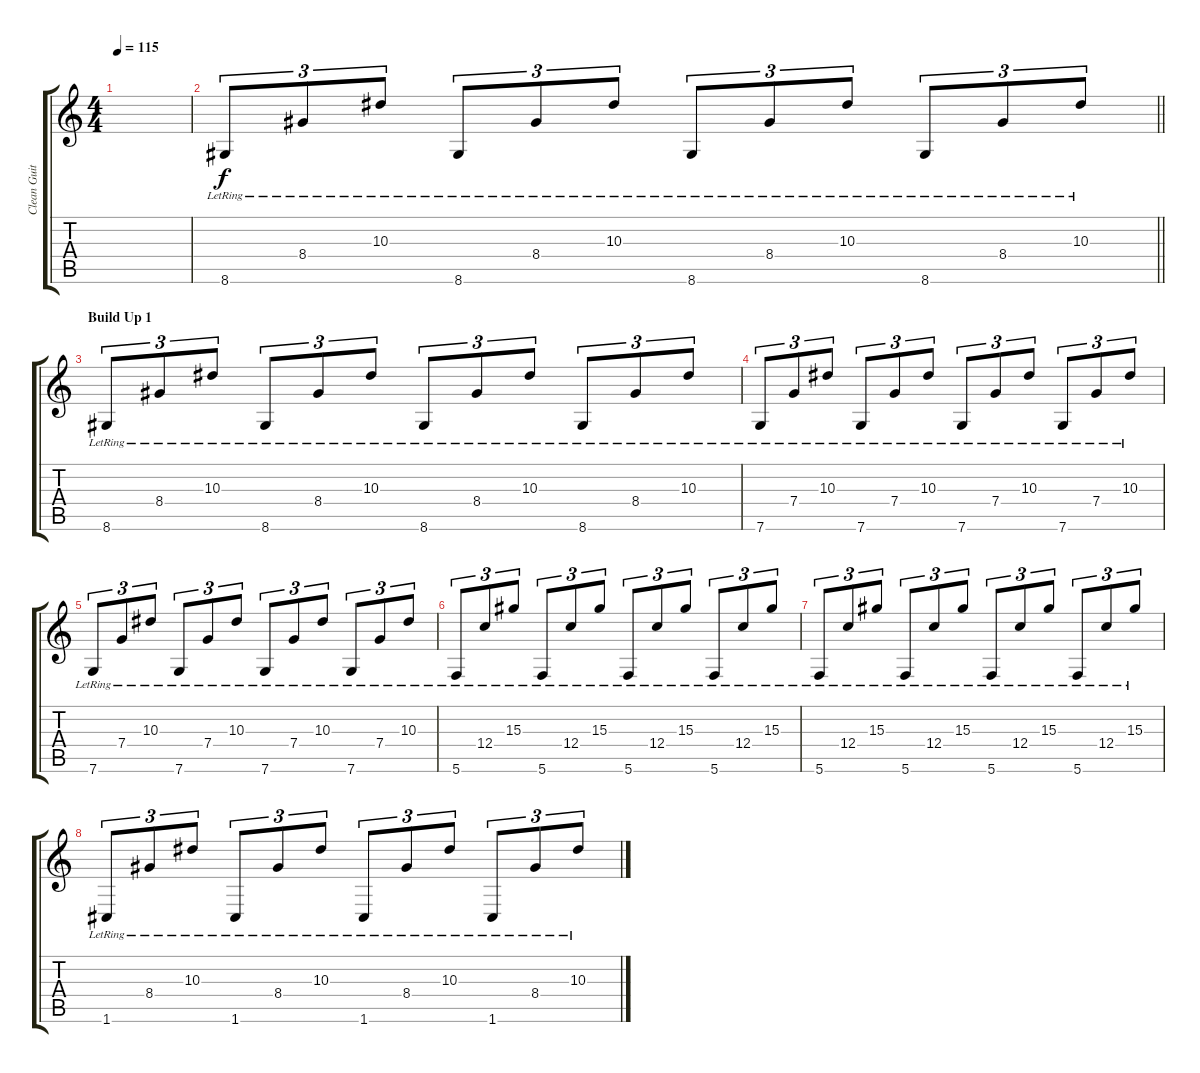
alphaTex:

\track ("Clean Guitar" "Clean Guit") {instrument electricguitarjazz}
\staff {score tabs}
\tuning (D4 A3 F3 C3 G2 C2) {hide}
\ts (4 4)
\tempo 115
\clef g2
\ks c
|
\barLineRight lightlight
8.6{lr}.8{tu (3 2)} 8.4{lr}.8{tu (3 2)} 10.3{lr}.8{tu (3 2)} 8.6{lr}.8{tu (3 2)} 8.4{lr}.8{tu (3 2)} 10.3{lr}.8{tu (3 2)} 8.6{lr}.8{tu (3 2)} 8.4{lr}.8{tu (3 2)} 10.3{lr}.8{tu (3 2)} 8.6{lr}.8{tu (3 2)} 8.4{lr}.8{tu (3 2)} 10.3{lr}.8{tu (3 2)} |
\section ("" "Build Up 1")
8.6{lr}.8{tu (3 2)} 8.4{lr}.8{tu (3 2)} 10.3{lr}.8{tu (3 2)} 8.6{lr}.8{tu (3 2)} 8.4{lr}.8{tu (3 2)} 10.3{lr}.8{tu (3 2)} 8.6{lr}.8{tu (3 2)} 8.4{lr}.8{tu (3 2)} 10.3{lr}.8{tu (3 2)} 8.6{lr}.8{tu (3 2)} 8.4{lr}.8{tu (3 2)} 10.3{lr}.8{tu (3 2)} |
7.6{lr}.8{tu (3 2)} 7.4{lr}.8{tu (3 2)} 10.3{lr}.8{tu (3 2)} 7.6{lr}.8{tu (3 2)} 7.4{lr}.8{tu (3 2)} 10.3{lr}.8{tu (3 2)} 7.6{lr}.8{tu (3 2)} 7.4{lr}.8{tu (3 2)} 10.3{lr}.8{tu (3 2)} 7.6{lr}.8{tu (3 2)} 7.4{lr}.8{tu (3 2)} 10.3{lr}.8{tu (3 2)} |
7.6{lr}.8{tu (3 2)} 7.4{lr}.8{tu (3 2)} 10.3{lr}.8{tu (3 2)} 7.6{lr}.8{tu (3 2)} 7.4{lr}.8{tu (3 2)} 10.3{lr}.8{tu (3 2)} 7.6{lr}.8{tu (3 2)} 7.4{lr}.8{tu (3 2)} 10.3{lr}.8{tu (3 2)} 7.6{lr}.8{tu (3 2)} 7.4{lr}.8{tu (3 2)} 10.3{lr}.8{tu (3 2)} |
5.6{lr}.8{tu (3 2)} 12.4{lr}.8{tu (3 2)} 15.3{lr}.8{tu (3 2)} 5.6{lr}.8{tu (3 2)} 12.4{lr}.8{tu (3 2)} 15.3{lr}.8{tu (3 2)} 5.6{lr}.8{tu (3 2)} 12.4{lr}.8{tu (3 2)} 15.3{lr}.8{tu (3 2)} 5.6{lr}.8{tu (3 2)} 12.4{lr}.8{tu (3 2)} 15.3{lr}.8{tu (3 2)} |
5.6{lr}.8{tu (3 2)} 12.4{lr}.8{tu (3 2)} 15.3{lr}.8{tu (3 2)} 5.6{lr}.8{tu (3 2)} 12.4{lr}.8{tu (3 2)} 15.3{lr}.8{tu (3 2)} 5.6{lr}.8{tu (3 2)} 12.4{lr}.8{tu (3 2)} 15.3{lr}.8{tu (3 2)} 5.6{lr}.8{tu (3 2)} 12.4{lr}.8{tu (3 2)} 15.3{lr}.8{tu (3 2)} |
1.6{lr}.8{tu (3 2)} 8.4{lr}.8{tu (3 2)} 10.3{lr}.8{tu (3 2)} 1.6{lr}.8{tu (3 2)} 8.4{lr}.8{tu (3 2)} 10.3{lr}.8{tu (3 2)} 1.6{lr}.8{tu (3 2)} 8.4{lr}.8{tu (3 2)} 10.3{lr}.8{tu (3 2)} 1.6{lr}.8{tu (3 2)} 8.4{lr}.8{tu (3 2)} 10.3{lr}.8{tu (3 2)}
